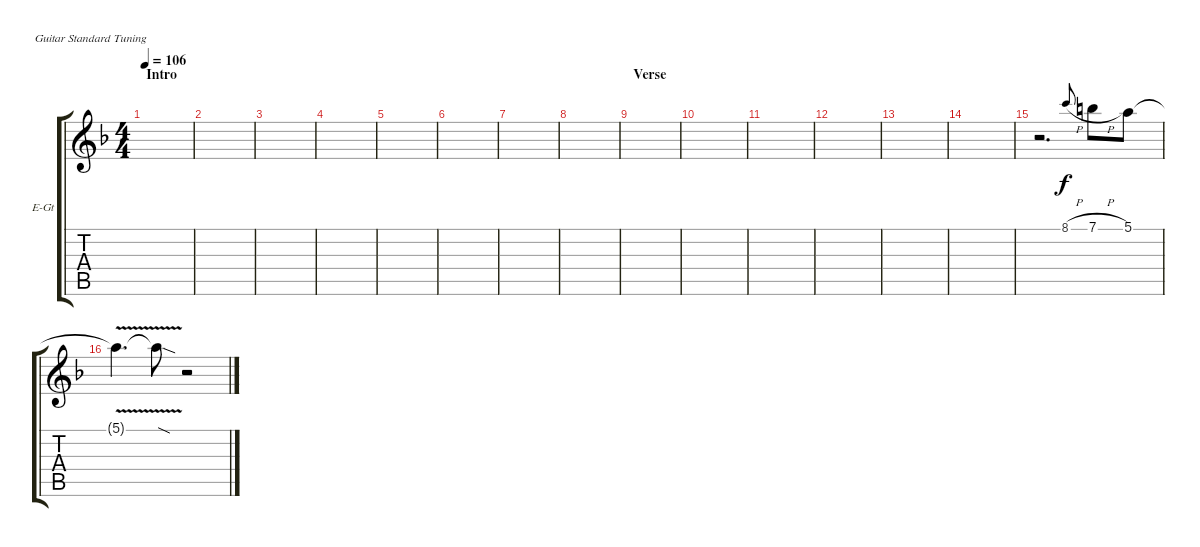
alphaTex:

\defaultSystemsLayout 4
\bracketExtendMode groupsimilarinstruments
\firstSystemTrackNameOrientation horizontal
\otherSystemsTrackNameOrientation horizontal
\track ("Angus Young Solo" "E-Gt") {instrument distortionguitar}
\staff {score tabs}
\tuning (E4 B3 G3 D3 A2 E2)
\ts (4 4)
\section ("" "Intro")
\tempo 106
\clef g2
\ks dminor
|
|
|
|
|
|
|
|
\section ("" "Verse")
|
|
|
|
|
|
r.2{d} 8.1{h}.8{gr onbeat} 7.1{h}.8 5.1.8 |
5.1{v t}.4{d} 5.1{v sod t}.8 r.2
